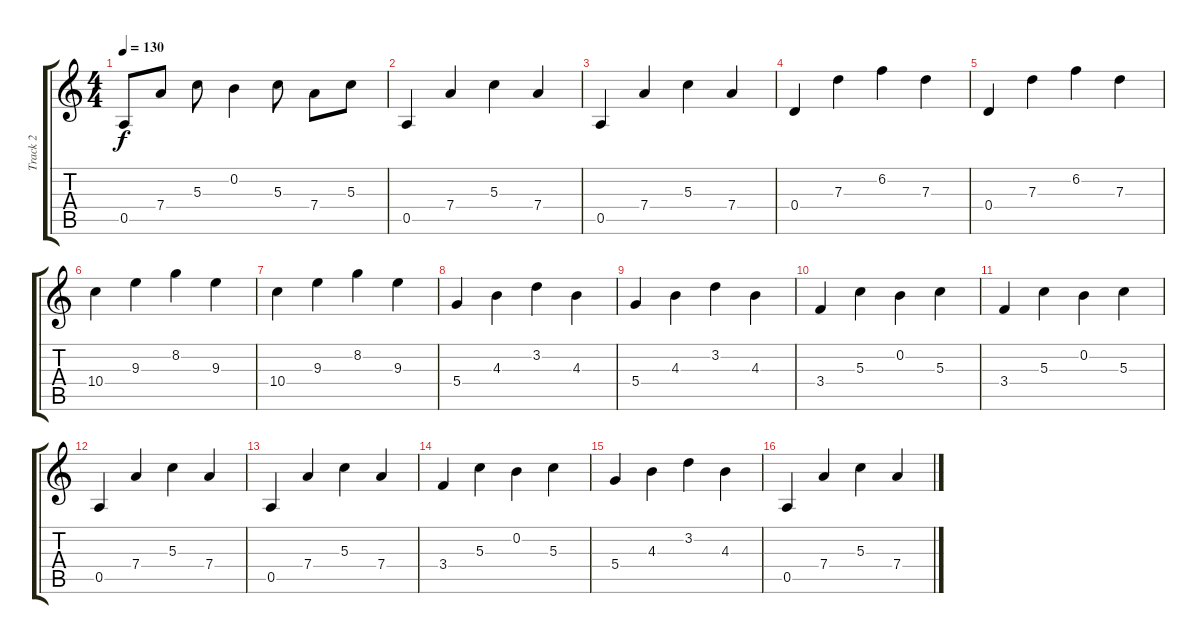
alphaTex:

\track ("Track 2" "Track 2") {instrument electricguitarclean}
\staff {score tabs}
\tuning (E4 B3 G3 D3 A2 E2) {hide}
\ts (4 4)
\tempo 130
\clef g2
\ks c
0.5.8{dy f} 7.4.8 5.3.8 0.2.4 5.3.8 7.4.8 5.3.8 |
0.5.4 7.4.4 5.3.4 7.4.4 |
0.5.4 7.4.4 5.3.4 7.4.4 |
0.4.4 7.3.4 6.2.4 7.3.4 |
0.4.4 7.3.4 6.2.4 7.3.4 |
10.4.4 9.3.4 8.2.4 9.3.4 |
10.4.4 9.3.4 8.2.4 9.3.4 |
5.4.4 4.3.4 3.2.4 4.3.4 |
5.4.4 4.3.4 3.2.4 4.3.4 |
3.4.4 5.3.4 0.2.4 5.3.4 |
3.4.4 5.3.4 0.2.4 5.3.4 |
0.5.4 7.4.4 5.3.4 7.4.4 |
0.5.4 7.4.4 5.3.4 7.4.4 |
3.4.4 5.3.4 0.2.4 5.3.4 |
5.4.4 4.3.4 3.2.4 4.3.4 |
0.5.4 7.4.4 5.3.4 7.4.4
